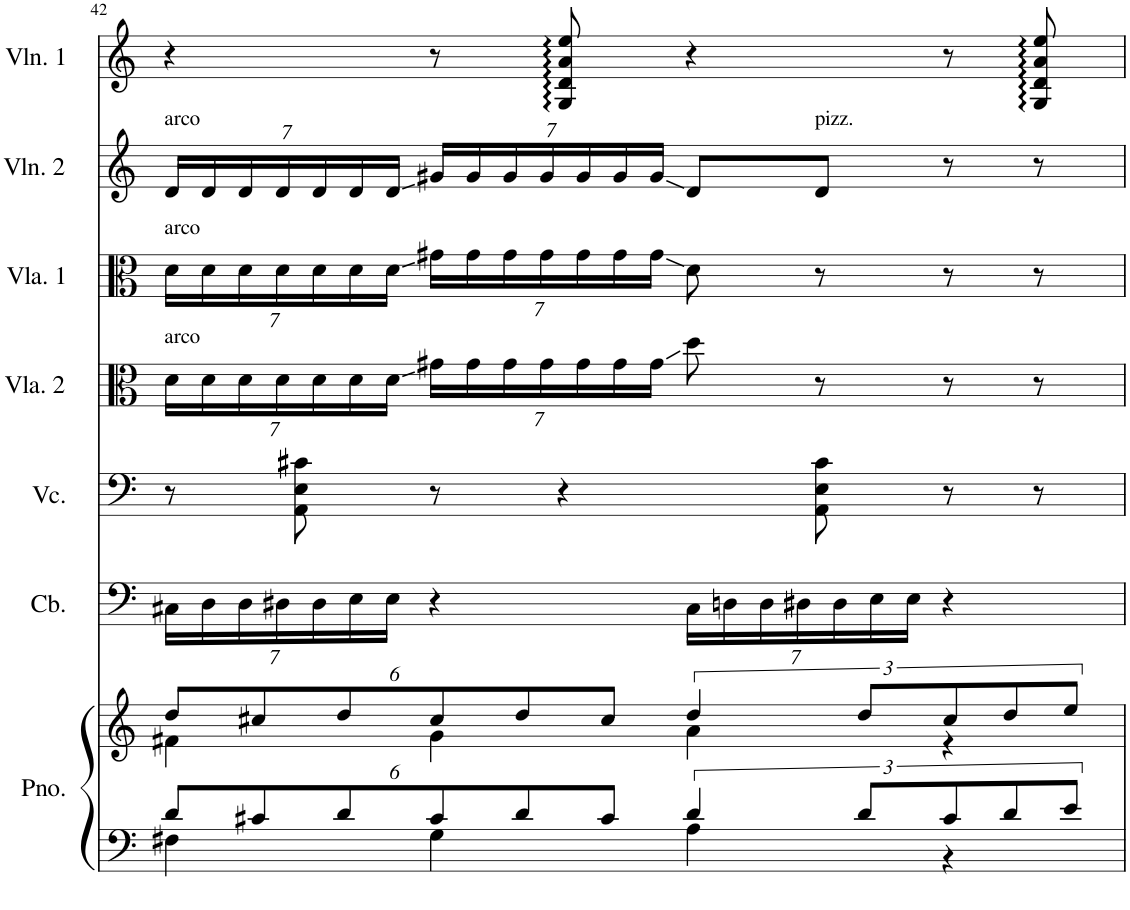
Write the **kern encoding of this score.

**kern	**kern	**kern	**kern	**kern	**kern	**kern	**kern
*part7	*part7	*part6	*part5	*part4	*part3	*part2	*part1
*staff8	*staff7	*staff6	*staff5	*staff4	*staff3	*staff2	*staff1
*I"Piano	*	*I"Kontrabasso	*I"Viulusello	*I"Viola 2	*I"Viola 1	*I"Viulu 2	*I"Viulu 1
*I'Pno.	*	*	*	*I'Vla. 2	*I'Vla. 1	*	*
!!LO:PB:g=z
*clefF4	*clefG2	*clefF4	*clefF4	*clefC3	*clefC3	*clefG2	*clefG2
*	*	*Trd7c12	*	*	*	*	*
*k[]	*k[]	*k[]	*k[]	*k[]	*k[]	*k[]	*k[]
*M4/4	*M4/4	*M4/4	*M4/4	*M4/4	*M4/4	*M4/4	*M4/4
*met(c)	*met(c)	*met(c)	*met(c)	*met(c)	*met(c)	*met(c)	*met(c)
*Xbrackettup	*Xbrackettup	*Xbrackettup	*	*Xbrackettup	*Xbrackettup	*Xbrackettup	*
=42	=42	=42	=42	=42	=42	=42	=42
*^	*^	*	*	*	*	*	*
!	!	!	!	!	!	!	!	!LO:TX:a:t=arco	!
!	!	!	!	!	!	!	!LO:TX:a:t=arco	!	!
!	!	!	!	!	!	!LO:TX:a:t=arco	!	!	!
12d/L	4F#X\	12dd/L	4f#X\	28C#X\LL	8r	28d\LL	28d\LL	28d/LL	4r
.	.	.	.	28D\	.	28d\	28d\	28d/	.
.	.	.	.	28D\	.	28d\	28d\	28d/	.
12c#X/	.	12cc#X/	.	.	.	.	.	.	.
.	.	.	.	28D#X\	.	28d\	28d\	28d/	.
.	.	.	.	.	8AA\ 8E\ 8c#X\	.	.	.	.
.	.	.	.	28D#\	.	28d\	28d\	28d/	.
12d/	.	12dd/	.	.	.	.	.	.	.
.	.	.	.	28E\	.	28d\	28d\	28d/	.
.	.	.	.	28E\JJ	.	28d\JJ	28d\JJ	28d/JJ	.
12c#/	4G\	12cc#/	4g\	4r	8r	28g#X\LL	28g#X\LL	28g#X/LL	8r
.	.	.	.	.	.	28g#\	28g#\	28g#/	.
.	.	.	.	.	.	28g#\	28g#\	28g#/	.
12d/	.	12dd/	.	.	.	.	.	.	.
.	.	.	.	.	.	28g#\	28g#\	28g#/	.
.	.	.	.	.	4r	.	.	.	8G/ 8d/ 8a/ 8ee/
.	.	.	.	.	.	28g#\	28g#\	28g#/	.
12c#/J	.	12cc#/J	.	.	.	.	.	.	.
.	.	.	.	.	.	28g#\	28g#\	28g#/	.
.	.	.	.	.	.	28g#\JJ	28g#\JJ	28g#/JJ	.
*brackettup	*	*brackettup	*	*	*	*	*	*	*
6d/	4A\	6dd/	4a\	28C#\LL	.	8dd\	8d\	8d/L	4r
.	.	.	.	28Dn\	.	.	.	.	.
.	.	.	.	28D\	.	.	.	.	.
.	.	.	.	28D#X\	.	.	.	.	.
!	!	!	!	!	!	!	!	!LO:TX:a:t=pizz.	!
.	.	.	.	.	8AA\ 8E\ 8c#\	8r	8r	8d/J	.
.	.	.	.	28D#\	.	.	.	.	.
12d/L	.	12dd/L	.	.	.	.	.	.	.
.	.	.	.	28E\	.	.	.	.	.
.	.	.	.	28E\JJ	.	.	.	.	.
12c#/	4r	12cc#/	4r	4r	8r	8r	8r	8r	8r
12d/	.	12dd/	.	.	.	.	.	.	.
.	.	.	.	.	8r	8r	8r	8r	8G/ 8d/ 8a/ 8ee/
12e/J	.	12ee/J	.	.	.	.	.	.	.
*v	*v	*	*	*	*	*	*	*	*
*	*v	*v	*	*	*	*	*	*
=	=	=	=	=	=	=	=
*-	*-	*-	*-	*-	*-	*-	*-
